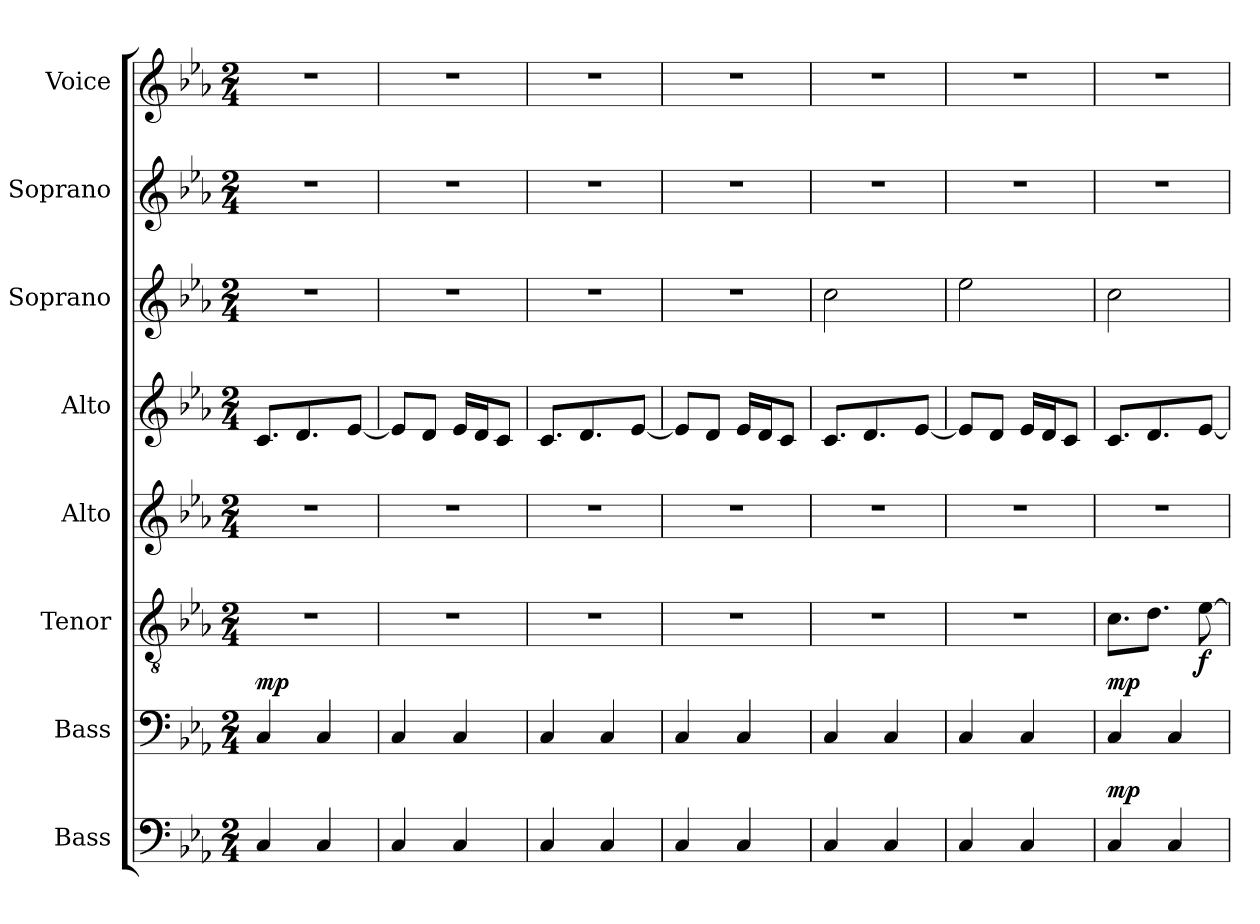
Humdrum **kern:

**kern	**dynam	**kern	**dynam	**kern	**dynam	**kern	**kern	**kern	**kern	**kern
*part8	*part8	*part7	*part7	*part6	*part6	*part5	*part4	*part3	*part2	*part1
*staff8	*staff8	*staff7	*staff7	*staff6	*staff6	*staff5	*staff4	*staff3	*staff2	*staff1
*I"Bass	*	*I"Bass	*	*I"Tenor	*	*I"Alto	*I"Alto	*I"Soprano	*I"Soprano	*I"Voice
*I'B.	*	*	*	*I'T.	*	*I'A.	*I'A.	*I'S.	*I'S.	*I'Vo.
*clefF4	*	*clefF4	*	*clefGv2	*	*clefG2	*clefG2	*clefG2	*clefG2	*clefG2
*k[b-e-a-]	*	*k[b-e-a-]	*	*k[b-e-a-]	*	*k[b-e-a-]	*k[b-e-a-]	*k[b-e-a-]	*k[b-e-a-]	*k[b-e-a-]
*M2/4	*	*M2/4	*	*M2/4	*	*M2/4	*M2/4	*M2/4	*M2/4	*M2/4
*MM102	*	*MM102	*	*MM102	*	*MM102	*MM102	*MM102	*MM102	*MM102
=1	=1	=1	=1	=1	=1	=1	=1	=1	=1	=1
!	!LO:DY:a	!	!	!	!	!	!	!	!	!
!	!LO:DY:n=1:a	!	!LO:DY:a	!	!	!	!	!	!	!
4C/	mp mp	4C/	mp	2r	.	2r	8.c/L	2r	2r	2r
.	.	.	.	.	.	.	8.d/	.	.	.
4C/	.	4C/	.	.	.	.	.	.	.	.
.	.	.	.	.	.	.	[8e-/J	.	.	.
=2	=2	=2	=2	=2	=2	=2	=2	=2	=2	=2
4C/	.	4C/	.	2r	.	2r	8e-/L]	2r	2r	2r
.	.	.	.	.	.	.	8d/J	.	.	.
4C/	.	4C/	.	.	.	.	16e-/LL	.	.	.
.	.	.	.	.	.	.	16d/J	.	.	.
.	.	.	.	.	.	.	8c/J	.	.	.
=3	=3	=3	=3	=3	=3	=3	=3	=3	=3	=3
4C/	.	4C/	.	2r	.	2r	8.c/L	2r	2r	2r
.	.	.	.	.	.	.	8.d/	.	.	.
4C/	.	4C/	.	.	.	.	.	.	.	.
.	.	.	.	.	.	.	[8e-/J	.	.	.
=4	=4	=4	=4	=4	=4	=4	=4	=4	=4	=4
4C/	.	4C/	.	2r	.	2r	8e-/L]	2r	2r	2r
.	.	.	.	.	.	.	8d/J	.	.	.
4C/	.	4C/	.	.	.	.	16e-/LL	.	.	.
.	.	.	.	.	.	.	16d/J	.	.	.
.	.	.	.	.	.	.	8c/J	.	.	.
=5	=5	=5	=5	=5	=5	=5	=5	=5	=5	=5
4C/	.	4C/	.	2r	.	2r	8.c/L	2cc\	2r	2r
.	.	.	.	.	.	.	8.d/	.	.	.
4C/	.	4C/	.	.	.	.	.	.	.	.
.	.	.	.	.	.	.	[8e-/J	.	.	.
=6	=6	=6	=6	=6	=6	=6	=6	=6	=6	=6
4C/	.	4C/	.	2r	.	2r	8e-/L]	2ee-\	2r	2r
.	.	.	.	.	.	.	8d/J	.	.	.
4C/	.	4C/	.	.	.	.	16e-/LL	.	.	.
.	.	.	.	.	.	.	16d/J	.	.	.
.	.	.	.	.	.	.	8c/J	.	.	.
=7	=7	=7	=7	=7	=7	=7	=7	=7	=7	=7
!	!LO:DY:a	!	!LO:DY:a	!	!	!	!	!	!	!
4C/	mp	4C/	mp	8.c\L	.	2r	8.c/L	2cc\	2r	2r
.	.	.	.	8.d\J	.	.	8.d/	.	.	.
4C/	.	4C/	.	.	.	.	.	.	.	.
!	!	!	!	!	!LO:DY:b	!	!	!	!	!
.	.	.	.	[8e-\	f	.	[8e-/J	.	.	.
=	=	=	=	=	=	=	=	=	=	=
*-	*-	*-	*-	*-	*-	*-	*-	*-	*-	*-
